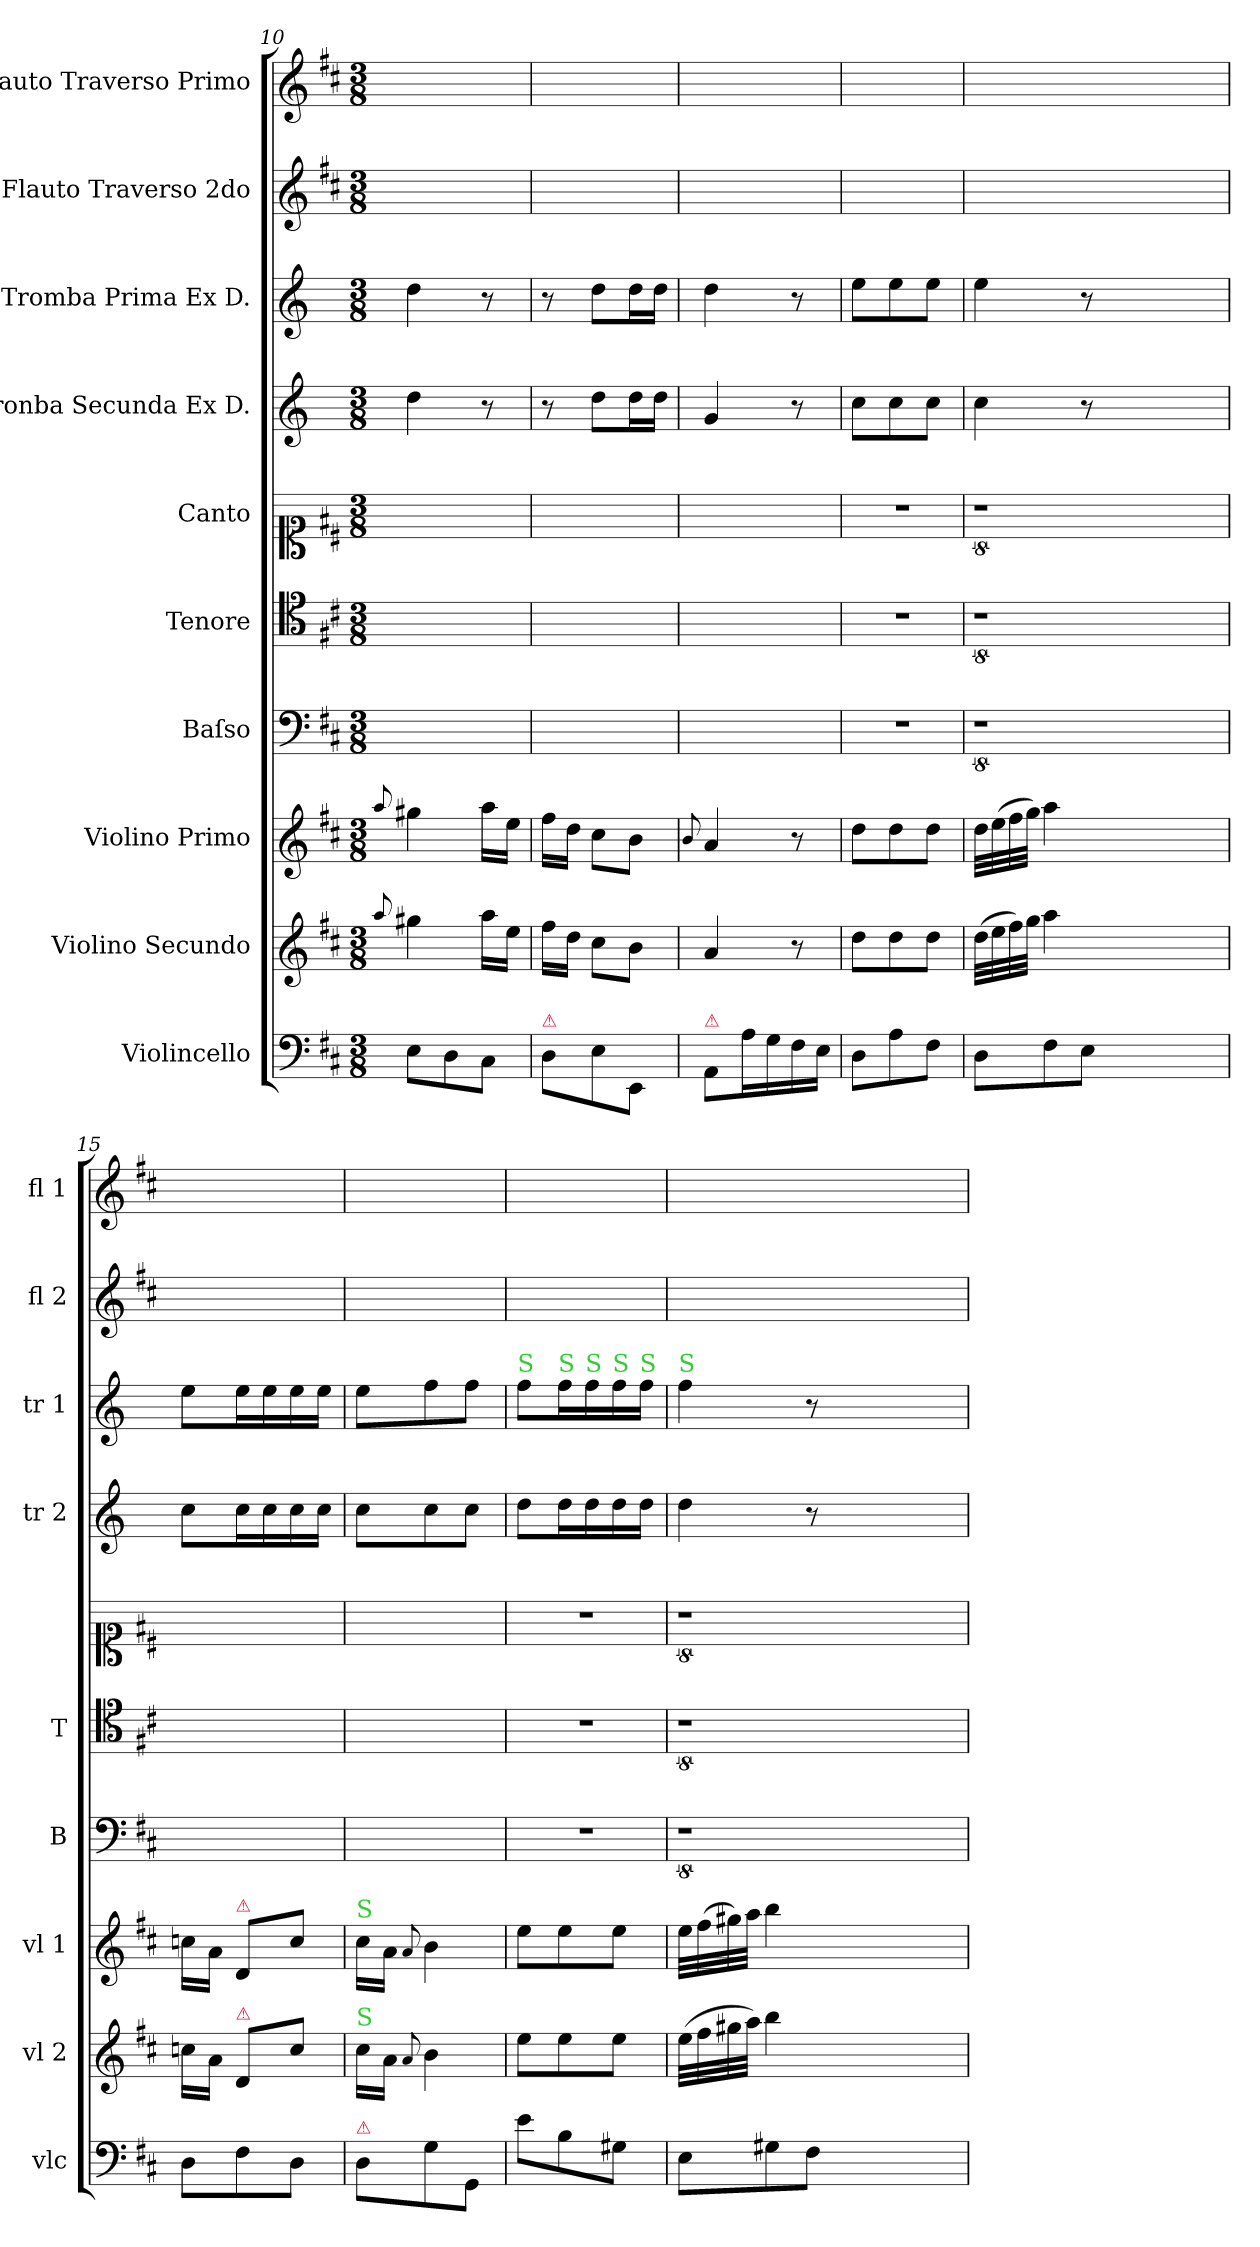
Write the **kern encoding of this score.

**kern	**kern	**kern	**kern	**kern	**kern	**kern	**kern	**kern	**kern
*part10	*part9	*part8	*part7	*part6	*part5	*part4	*part3	*part2	*part1
*staff10	*staff9	*staff8	*staff7	*staff6	*staff5	*staff4	*staff3	*staff2	*staff1
*I"Violincello	*I"Violino Secundo	*I"Violino Primo	*I"Baſso	*I"Tenore	*I"Canto	*I"Tronba Secunda Ex D.	*I"Tromba Prima Ex D.	*I"Flauto Traverso 2do	*I"Flauto Traverso Primo
*I'vlc	*I'vl 2	*I'vl 1	*I'B	*I'T	*	*I'tr 2	*I'tr 1	*I'fl 2	*I'fl 1
*clefF4	*clefG2	*clefG2	*clefF4	*clefC4	*clefC1	*clefG2	*clefG2	*clefG2	*clefG2
*	*	*	*	*	*	*ITrd-1c-2	*ITrd-1c-2	*	*
*k[f#c#]	*k[f#c#]	*k[f#c#]	*k[f#c#]	*k[f#c#]	*k[f#c#]	*k[f#c#]	*k[f#c#]	*k[f#c#]	*k[f#c#]
*D:	*D:	*D:	*D:	*D:	*D:	*	*	*D:	*D:
*M3/8	*M3/8	*M3/8	*M3/8	*M3/8	*M3/8	*M3/8	*M3/8	*M3/8	*M3/8
=10	=10	=10	=10	=10	=10	=10	=10	=10	=10
.	8qqaa/	8qqaa/	.	.	.	.	.	.	.
8E\L	4gg#X\	4gg#X\	4.ryy	4.ryy	4.ryy	4ee\	4ee\	4.ryy	4.ryy
8D\	.	.	.	.	.	.	.	.	.
8C#\J	16aa\LL	16aa\LL	.	.	.	8r	8r	.	.
.	16ee\JJ	16ee\JJ	.	.	.	.	.	.	.
=11	=11	=11	=11	=11	=11	=11	=11	=11	=11
!LO:TX:a:color=crimson:t=⚠	!	!	!	!	!	!	!	!	!
8D\L	16ff#\LL	16ff#\LL	4.ryy	4.ryy	4.ryy	8r	8r	4.ryy	4.ryy
.	16dd\JJ	16dd\JJ	.	.	.	.	.	.	.
8E\	8cc#\L	8cc#\L	.	.	.	8ee\L	8ee\L	.	.
8EE/J	8b\J	8b\J	.	.	.	16ee\L	16ee\L	.	.
.	.	.	.	.	.	16ee\JJ	16ee\JJ	.	.
=12	=12	=12	=12	=12	=12	=12	=12	=12	=12
.	.	8qqb/	.	.	.	.	.	.	.
!LO:TX:a:color=crimson:t=⚠	!	!	!	!	!	!	!	!	!
8AA/L	4a/	4a/	4.ryy	4.ryy	4.ryy	4a/	4ee\	4.ryy	4.ryy
16A\L	.	.	.	.	.	.	.	.	.
16G\	.	.	.	.	.	.	.	.	.
16F#\	8r	8r	.	.	.	8r	8r	.	.
16E\JJ	.	.	.	.	.	.	.	.	.
=13	=13	=13	=13	=13	=13	=13	=13	=13	=13
8D\L	8dd\L	8dd\L	4.r	4.r	4.r	8dd\L	8ff#\L	4.ryy	4.ryy
8A\	8dd\	8dd\	.	.	.	8dd\	8ff#\	.	.
8F#\J	8dd\J	8dd\J	.	.	.	8dd\J	8ff#\J	.	.
=14	=14	=14	=14	=14	=14	=14	=14	=14	=14
8D\L	(32dd\LLL	32dd\LLL	8%9r	8%9r	8%9r	4dd\	4ff#\	4.ryy	4.ryy
.	32ee\	(32ee\	.	.	.	.	.	.	.
.	32ff#\)	32ff#\	.	.	.	.	.	.	.
.	32gg\JJJ	32gg\JJJ)	.	.	.	.	.	.	.
8F#\	4aa\	4aa\	.	.	.	.	.	.	.
8E\J	.	.	.	.	.	8r	8r	.	.
2.ryy	2.ryy	2.ryy	.	.	.	2.ryy	2.ryy	2.ryy	2.ryy
=15	=15	=15	=15	=15	=15	=15	=15	=15	=15
8D\L	16ccn\LL	16ccn\LL	4.ryy	4.ryy	4.ryy	8dd\L	8ff#\L	4.ryy	4.ryy
.	16a\JJ	16a\JJ	.	.	.	.	.	.	.
!	!	!LO:TX:a:color=crimson:t=⚠	!	!	!	!	!	!	!
!	!LO:TX:a:color=crimson:t=⚠	!	!	!	!	!	!	!	!
8F#\	8d/L	8d/L	.	.	.	16dd\L	16ff#\L	.	.
.	.	.	.	.	.	16dd\	16ff#\	.	.
8D\J	8cc\J	8cc\J	.	.	.	16dd\	16ff#\	.	.
.	.	.	.	.	.	16dd\JJ	16ff#\JJ	.	.
=16	=16	=16	=16	=16	=16	=16	=16	=16	=16
!	!	!LO:TX:a:color=limegreen:t=S	!	!	!	!	!	!	!
!	!LO:TX:a:color=limegreen:t=S	!	!	!	!	!	!	!	!
!LO:TX:a:color=crimson:t=⚠	!	!	!	!	!	!	!	!	!
8D\L	16cc#\LL	16cc#\LL	4.ryy	4.ryy	4.ryy	8dd\L	8ff#\L	4.ryy	4.ryy
.	16a\JJ	16a\JJ	.	.	.	.	.	.	.
.	8qqa/	8qqa/	.	.	.	.	.	.	.
8G\	4b\	4b\	.	.	.	8dd\	8gg\	.	.
8GG/J	.	.	.	.	.	8dd\J	8gg\J	.	.
=17	=17	=17	=17	=17	=17	=17	=17	=17	=17
!	!	!	!	!	!	!	!LO:TX:a:color=limegreen:t=S	!	!
8e\L	8ee\L	8ee\L	4.r	4.r	4.r	8ee\L	8gg\L	4.ryy	4.ryy
!	!	!	!	!	!	!	!LO:TX:a:color=limegreen:t=S	!	!
8B\	8ee\	8ee\	.	.	.	16ee\L	16gg\L	.	.
!	!	!	!	!	!	!	!LO:TX:a:color=limegreen:t=S	!	!
.	.	.	.	.	.	16ee\	16gg\	.	.
!	!	!	!	!	!	!	!LO:TX:a:color=limegreen:t=S	!	!
8G#X\J	8ee\J	8ee\J	.	.	.	16ee\	16gg\	.	.
!	!	!	!	!	!	!	!LO:TX:a:color=limegreen:t=S	!	!
.	.	.	.	.	.	16ee\JJ	16gg\JJ	.	.
=18	=18	=18	=18	=18	=18	=18	=18	=18	=18
!	!	!	!	!	!	!	!LO:TX:a:color=limegreen:t=S	!	!
8E\L	(32ee\LLL	32ee\LLL	8%9r	8%9r	8%9r	4ee\	4gg\	4.ryy	4.ryy
.	32ff#\	(32ff#\	.	.	.	.	.	.	.
.	32gg#X\	32gg#X\)	.	.	.	.	.	.	.
.	32aa\JJJ)	32aa\JJJ	.	.	.	.	.	.	.
8G#X\	4bb\	4bb\	.	.	.	.	.	.	.
8F#\J	.	.	.	.	.	8r	8r	.	.
2.ryy	2.ryy	2.ryy	.	.	.	2.ryy	2.ryy	2.ryy	2.ryy
=	=	=	=	=	=	=	=	=	=
*-	*-	*-	*-	*-	*-	*-	*-	*-	*-
